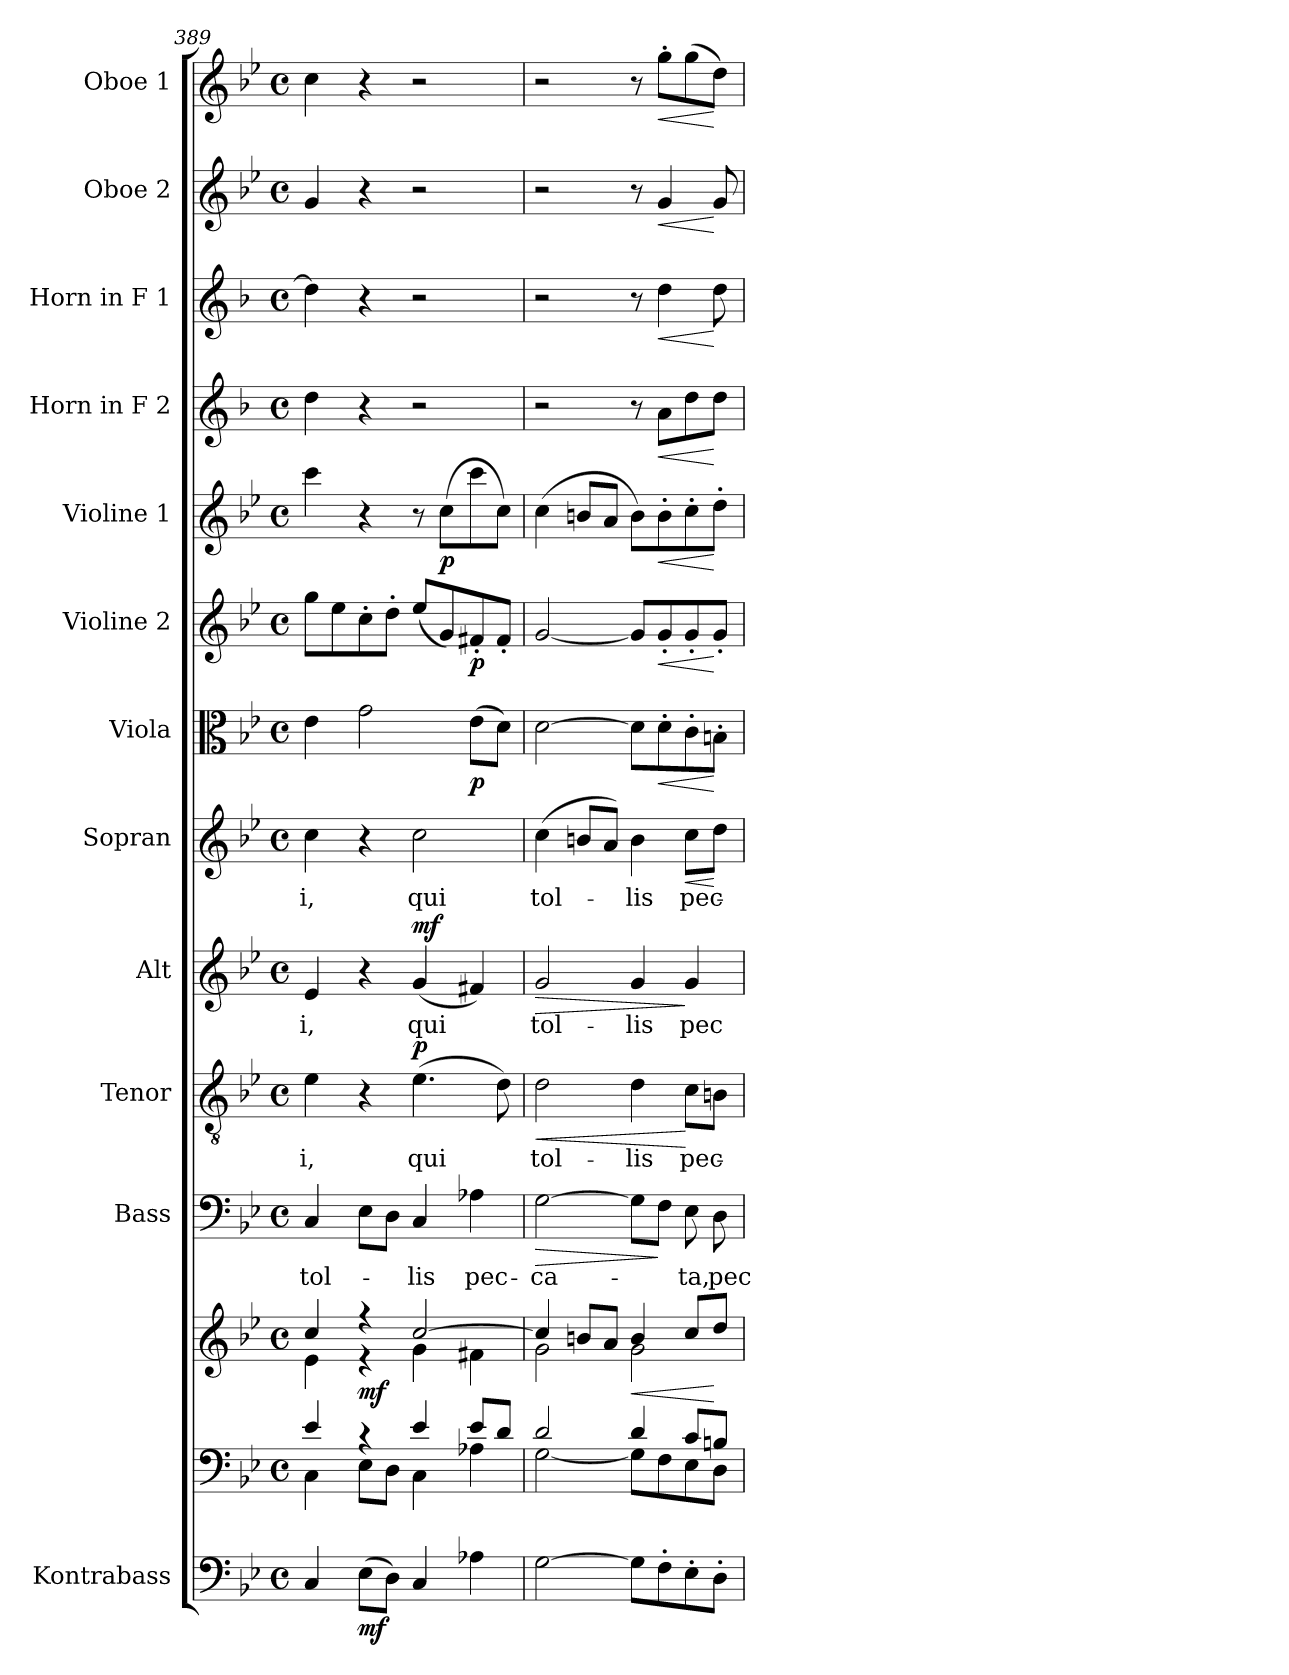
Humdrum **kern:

**kern	**dynam	**kern	**kern	**dynam	**kern	**text	**dynam	**kern	**text	**dynam	**kern	**text	**dynam	**kern	**text	**dynam	**kern	**dynam	**kern	**dynam	**kern	**dynam	**kern	**dynam	**kern	**dynam	**kern	**dynam	**kern	**dynam
*part13	*part13	*part12	*part12	*part12	*part11	*part11	*part11	*part10	*part10	*part10	*part9	*part9	*part9	*part8	*part8	*part8	*part7	*part7	*part6	*part6	*part5	*part5	*part4	*part4	*part3	*part3	*part2	*part2	*part1	*part1
*staff14	*staff14	*staff13	*staff12	*staff12/13	*staff11	*staff11	*staff11	*staff10	*staff10	*staff10	*staff9	*staff9	*staff9	*staff8	*staff8	*staff8	*staff7	*staff7	*staff6	*staff6	*staff5	*staff5	*staff4	*staff4	*staff3	*staff3	*staff2	*staff2	*staff1	*staff1
*I"Kontrabass	*	*	*	*	*I"Bass	*	*	*I"Tenor	*	*	*I"Alt	*	*	*I"Sopran	*	*	*I"Viola	*	*I"Violine 2	*	*I"Violine 1	*	*I"Horn in F 2	*	*I"Horn in F 1	*	*I"Oboe 2	*	*I"Oboe 1	*
*I'Kb.	*	*	*	*	*I'B.	*	*	*I'T.	*	*	*I'A.	*	*	*I'S.	*	*	*I'Vla.	*	*I'Vl. 2	*	*I'Vl. 1	*	*	*	*	*	*I'Ob. 2	*	*I'Ob. 1	*
*clefF4	*	*clefF4	*clefG2	*	*clefF4	*	*	*clefGv2	*	*	*clefG2	*	*	*clefG2	*	*	*clefC3	*	*clefG2	*	*clefG2	*	*clefG2	*	*clefG2	*	*clefG2	*	*clefG2	*
*ITrd7c12	*	*	*	*	*	*	*	*	*	*	*	*	*	*	*	*	*	*	*	*	*	*	*ITrd4c7	*	*ITrd4c7	*	*	*	*	*
*k[b-e-]	*	*k[b-e-]	*k[b-e-]	*	*k[b-e-]	*	*	*k[b-e-]	*	*	*k[b-e-]	*	*	*k[b-e-]	*	*	*k[b-e-]	*	*k[b-e-]	*	*k[b-e-]	*	*k[b-e-]	*	*k[b-e-]	*	*k[b-e-]	*	*k[b-e-]	*
*B-:	*	*B-:	*B-:	*	*B-:	*	*	*B-:	*	*	*B-:	*	*	*B-:	*	*	*B-:	*	*B-:	*	*B-:	*	*B-:	*	*B-:	*	*B-:	*	*B-:	*
*M4/4	*	*M4/4	*M4/4	*	*M4/4	*	*	*M4/4	*	*	*M4/4	*	*	*M4/4	*	*	*M4/4	*	*M4/4	*	*M4/4	*	*M4/4	*	*M4/4	*	*M4/4	*	*M4/4	*
*met(c)	*	*met(c)	*met(c)	*	*met(c)	*	*	*met(c)	*	*	*met(c)	*	*	*met(c)	*	*	*met(c)	*	*met(c)	*	*met(c)	*	*met(c)	*	*met(c)	*	*met(c)	*	*met(c)	*
=389	=389	=389	=389	=389	=389	=389	=389	=389	=389	=389	=389	=389	=389	=389	=389	=389	=389	=389	=389	=389	=389	=389	=389	=389	=389	=389	=389	=389	=389	=389
*	*	*^	*^	*	*	*	*	*	*	*	*	*	*	*	*	*	*	*	*	*	*	*	*	*	*	*	*	*	*	*
!	!	!	!	!	!	!	!	!LO:LY:b	!	!	!LO:LY:b	!	!	!LO:LY:b	!	!	!LO:LY:b	!	!	!	!	!	!	!	!	!	!	!	!	!	!	!
4CC/	.	4e-/	4C\	4cc/	4e-\	.	4C/	tol-	.	4e-\	-i,	.	4e-/	-i,	.	4cc\	-i,	.	4e-\	.	8gg\L	.	4ccc\	.	4g\	.	4g\]	.	4g/	.	4cc\	.
.	.	.	.	.	.	.	.	.	.	.	.	.	.	.	.	.	.	.	.	.	8ee-\	.	.	.	.	.	.	.	.	.	.	.
!	!LO:DY:b	!	!	!	!	!LO:DY:b	!	!	!	!	!	!	!	!	!	!	!	!	!	!	!	!	!	!	!	!	!	!	!	!	!	!
(>8EE-\L	mf	4rc	8E-\L	4r	4r	mf	8E-\L	.	.	4r	.	.	4r	.	.	4r	.	.	2g\	.	8cc'>\	.	4r	.	4r	.	4r	.	4r	.	4r	.
8DD\J)	.	.	8D\J	.	.	.	8D\J	.	.	.	.	.	.	.	.	.	.	.	.	.	8dd'>\J	.	.	.	.	.	.	.	.	.	.	.
!	!	!	!	!	!	!	!	!LO:LY:b	!	!	!LO:LY:b	!LO:DY:a	!	!LO:LY:b	!LO:DY:a	!	!LO:LY:b	!	!	!	!	!	!	!	!	!	!	!	!	!	!	!
4CC/	.	4e-/	4C\	[>2cc/	4g\	.	4C/	-lis	.	(>4.e-\	qui	p	(<4g/	qui	mf	2cc\	qui	.	.	.	(<8ee-/L	.	8r	.	2r	.	2r	.	2r	.	2r	.
!	!	!	!	!	!	!	!	!	!	!	!	!	!	!	!	!	!	!	!	!	!	!	!	!LO:DY:b	!	!	!	!	!	!	!	!
.	.	.	.	.	.	.	.	.	.	.	.	.	.	.	.	.	.	.	.	.	8g/)	.	(>8cc\L	p	.	.	.	.	.	.	.	.
!	!	!	!	!	!	!	!	!LO:LY:b	!	!	!	!	!	!	!	!	!	!	!	!LO:DY:b	!	!LO:DY:b	!	!	!	!	!	!	!	!	!	!
4AA-X\	.	8e-/L	4A-X\	.	4f#X\	.	4A-X\	pec-	.	.	.	.	4f#X/)	.	.	.	.	.	(>8e-\L	p	8f#X'</	p	8ccc\	.	.	.	.	.	.	.	.	.
.	.	8d/J	.	.	.	.	.	.	.	8d\)	.	.	.	.	.	.	.	.	8d\J)	.	8f#'</J	.	8cc\J)	.	.	.	.	.	.	.	.	.
=390	=390	=390	=390	=390	=390	=390	=390	=390	=390	=390	=390	=390	=390	=390	=390	=390	=390	=390	=390	=390	=390	=390	=390	=390	=390	=390	=390	=390	=390	=390	=390	=390
!	!	!	!	!	!	!	!	!LO:LY:b	!LO:HP:b	!	!LO:LY:b	!LO:HP:b	!	!LO:LY:b	!LO:HP:b	!	!LO:LY:b	!	!	!	!	!	!	!	!	!	!	!	!	!	!	!
[2GG\	.	2d/	[<2G\	4cc/]	2g\	.	[2G\	-ca-	>	2d\	tol-	<	2g/	tol-	>	(>4cc\	tol-	.	[2d\	.	[2g/	.	(>4cc\	.	2r	.	2r	.	2r	.	2r	.
.	.	.	.	8bn/L	.	.	.	.	.	.	.	.	.	.	.	8bn/L	.	.	.	.	.	.	8bn/L	.	.	.	.	.	.	.	.	.
.	.	.	.	8a/J	.	.	.	.	.	.	.	.	.	.	.	8a/J)	.	.	.	.	.	.	8a/J	.	.	.	.	.	.	.	.	.
!	!	!	!	!	!	!LO:HP:b	!	!	!	!	!LO:LY:b	!	!	!LO:LY:b	!	!	!LO:LY:b	!	!	!	!	!	!	!	!	!	!	!	!	!	!	!
8GG\L]	.	4d/	8G\L]	4b/	2g\	<	8G\L]	.	.	4d\	-lis	.	4g/	-lis	.	4b\	-lis	.	8d\L]	.	8g/L]	.	8b\L)	.	8r	.	8r	.	8r	.	8r	.
!	!	!	!	!	!	!	!	!	!	!	!	!	!	!	!	!	!	!	!	!LO:HP:b	!	!LO:HP:b	!	!LO:HP:b	!	!LO:HP:b	!	!LO:HP:b	!	!LO:HP:b	!	!LO:HP:b
8FF'>\	.	.	8F\	.	.	.	8F\J	.	]	.	.	.	.	.	.	.	.	.	8d'>\	<	8g'</	<	8b'>\	<	8d\L	<	4g\	<	4g/	<	8gg'>\L	<
!	!	!	!	!	!	!	!	!LO:LY:b	!	!	!LO:LY:b	!	!	!LO:LY:b	!	!	!LO:LY:b	!LO:HP:b	!	!	!	!	!	!	!	!	!	!	!	!	!	!
8EE-'>\	.	8c/L	8E-\	8cc/L	.	.	8E-\	-ta,	.	8c\L	pec-	[	4g/	pec-	]	8cc\L	pec-	<	8c'>\	.	8g'</	.	8cc'>\	.	8g\	.	.	.	.	.	(>8gg\	.
!	!	!	!	!	!	!	!	!LO:LY:b	!	!	!	!	!	!	!	!	!	!	!	!	!	!	!	!	!	!	!	!	!	!	!	!
8DD'>\J	.	8Bn/J	8D\J	8dd/J	.	[	8D\	pec-	.	8Bn\J	.	.	.	.	.	8dd\J	.	[	8Bn'>\J	[	8g'</J	[	8dd'>\J	[	8g\J	[	8g\	[	8g/	[	8dd\J)	[
*	*	*v	*v	*	*	*	*	*	*	*	*	*	*	*	*	*	*	*	*	*	*	*	*	*	*	*	*	*	*	*	*	*
*	*	*	*v	*v	*	*	*	*	*	*	*	*	*	*	*	*	*	*	*	*	*	*	*	*	*	*	*	*	*	*	*
=	=	=	=	=	=	=	=	=	=	=	=	=	=	=	=	=	=	=	=	=	=	=	=	=	=	=	=	=	=	=
*-	*-	*-	*-	*-	*-	*-	*-	*-	*-	*-	*-	*-	*-	*-	*-	*-	*-	*-	*-	*-	*-	*-	*-	*-	*-	*-	*-	*-	*-	*-
